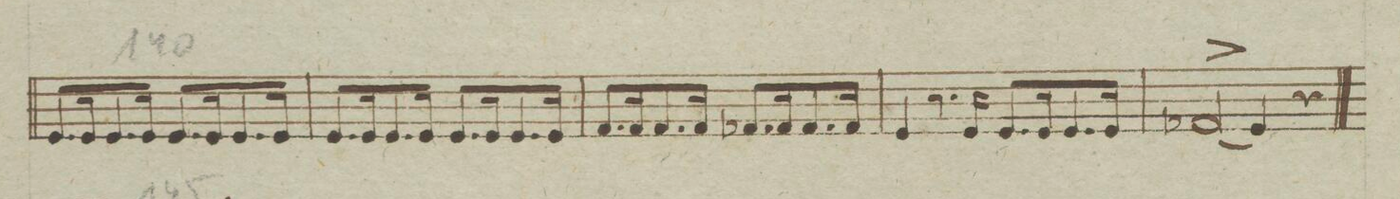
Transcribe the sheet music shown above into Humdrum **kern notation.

**kern	**dynam
*I"Viola.	*
*clefC3	*
*k[b-e-]	*
*met(c)	*
*M4/4	*
8.F/L	.
16F/K	.
8.F/	.
16F/Jk	.
8.F/L	.
16F/K	.
8.F/	.
16F/Jk	.
=141	=141
8.F/L	.
16F/K	.
8.F/	.
16F/Jk	.
8.F/L	.
16F/K	.
8.F/	.
16F/Jk	.
=142	=142
8.G/L	.
16G/K	.
8.G/	.
16G/Jk	.
8.G-X/L	.
16G-/K	.
8.G-/	.
16G-/Jk	.
=143	=143
4F/	.
8.r	.
16F/	.
8.F/L	.
16F/K	.
8.F/	.
16F/Jk	.
=144	=144
(2G-X/	>
4F/)	]
4r	.
=145||	=145||
*M3/4	*
*k[b-e-]	*
*-	*-
